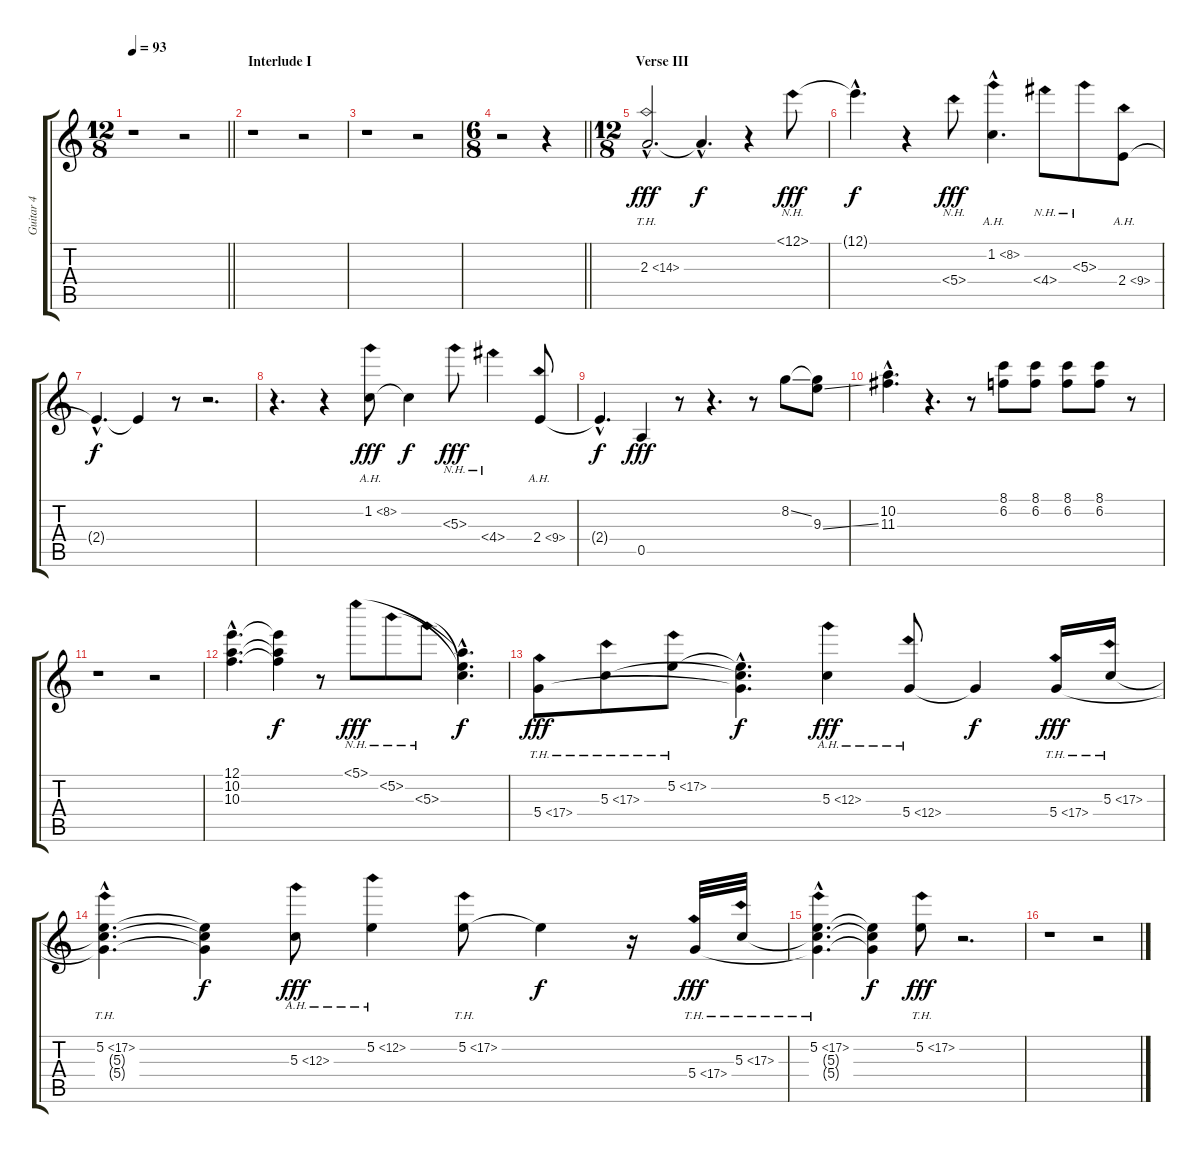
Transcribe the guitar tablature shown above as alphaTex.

\track ("Guitar 4" "Guitar 4") {instrument electricguitarclean}
\staff {score tabs}
\tuning (E4 B3 G3 D3 A2 E2) {hide}
\ts (12 8)
\tempo 93
\clef g2
\barLineRight lightlight
\ks c
r.1{dy fff} r.2 |
\section ("" "Interlude I")
r.1 r.2 |
r.1 r.2 |
\ts (6 8)
\barLineRight lightlight
r.2 r.4 |
\ts (12 8)
\section ("" "Verse III")
2.3{th 12 hac}.2{d} 2.3{hac t}.4{d dy f} r.4 12.1{nh}.8{dy fff} |
12.1{hac t}.4{d dy f} r.4 5.4{nh}.8{dy fff} 1.2{ah 7 hac}.4{d} 4.4{nh}.8 5.3{nh}.8 2.4{ah 7}.8 |
2.4{hac t}.4{d dy f} 2.4{t}.4 r.8 r.2{d} |
r.4{d} r.4 1.2{ah 7}.8{dy fff} 1.2{t}.4{dy f} 5.3{nh}.8{dy fff} 4.4{nh}.4 2.4{ah 7}.8 |
2.4{hac t}.4{d dy f} 0.5.4{dy fff} r.8 r.4{d} r.8 8.2{ss}.8 (8.2{t} 9.3{ss}).8 |
(10.2{hac} 11.3{hac}).4{d} r.4{d} r.8 (8.1 6.2).8 (8.1 6.2).8 (8.1 6.2).8 (8.1 6.2).8 r.8 |
r.1 r.2 |
(12.1{hac} 10.2{hac} 10.3{hac}).4{d} (12.1{t} 10.2{t} 10.3{t}).4{dy f} r.8 5.1{nh}.8{dy fff} 5.2{nh}.8 5.3{nh}.8 (5.1{hac t} 5.2{hac t} 5.3{hac t}).4{d dy f} |
5.4{th 12}.8{dy fff} 5.3{th 12}.8 5.2{th 12}.8 (5.2{hac t} 5.3{hac t} 5.4{hac t}).4{d dy f} 5.3{ah 7}.4{dy fff} 5.4{ah 7}.8 5.4{t}.4{dy f} 5.4{th 12}.16{dy fff} 5.3{th 12}.16 |
(5.2{th 12 hac} 5.3{hac t} 5.4{hac t}).4{d} (5.2{t} 5.3{t} 5.4{t}).4{dy f} 5.3{ah 7}.8{dy fff} 5.2{ah 7}.4 5.2{th 12}.8 5.2{t}.4{dy f} r.16 5.4{th 12}.32{dy fff} 5.3{th 12}.32 |
(5.2{th 12 hac} 5.3{hac t} 5.4{hac t}).4{d} (5.2{t} 5.3{t} 5.4{t}).4{dy f} 5.2{th 12}.8{dy fff} r.2{d} |
r.1 r.2
